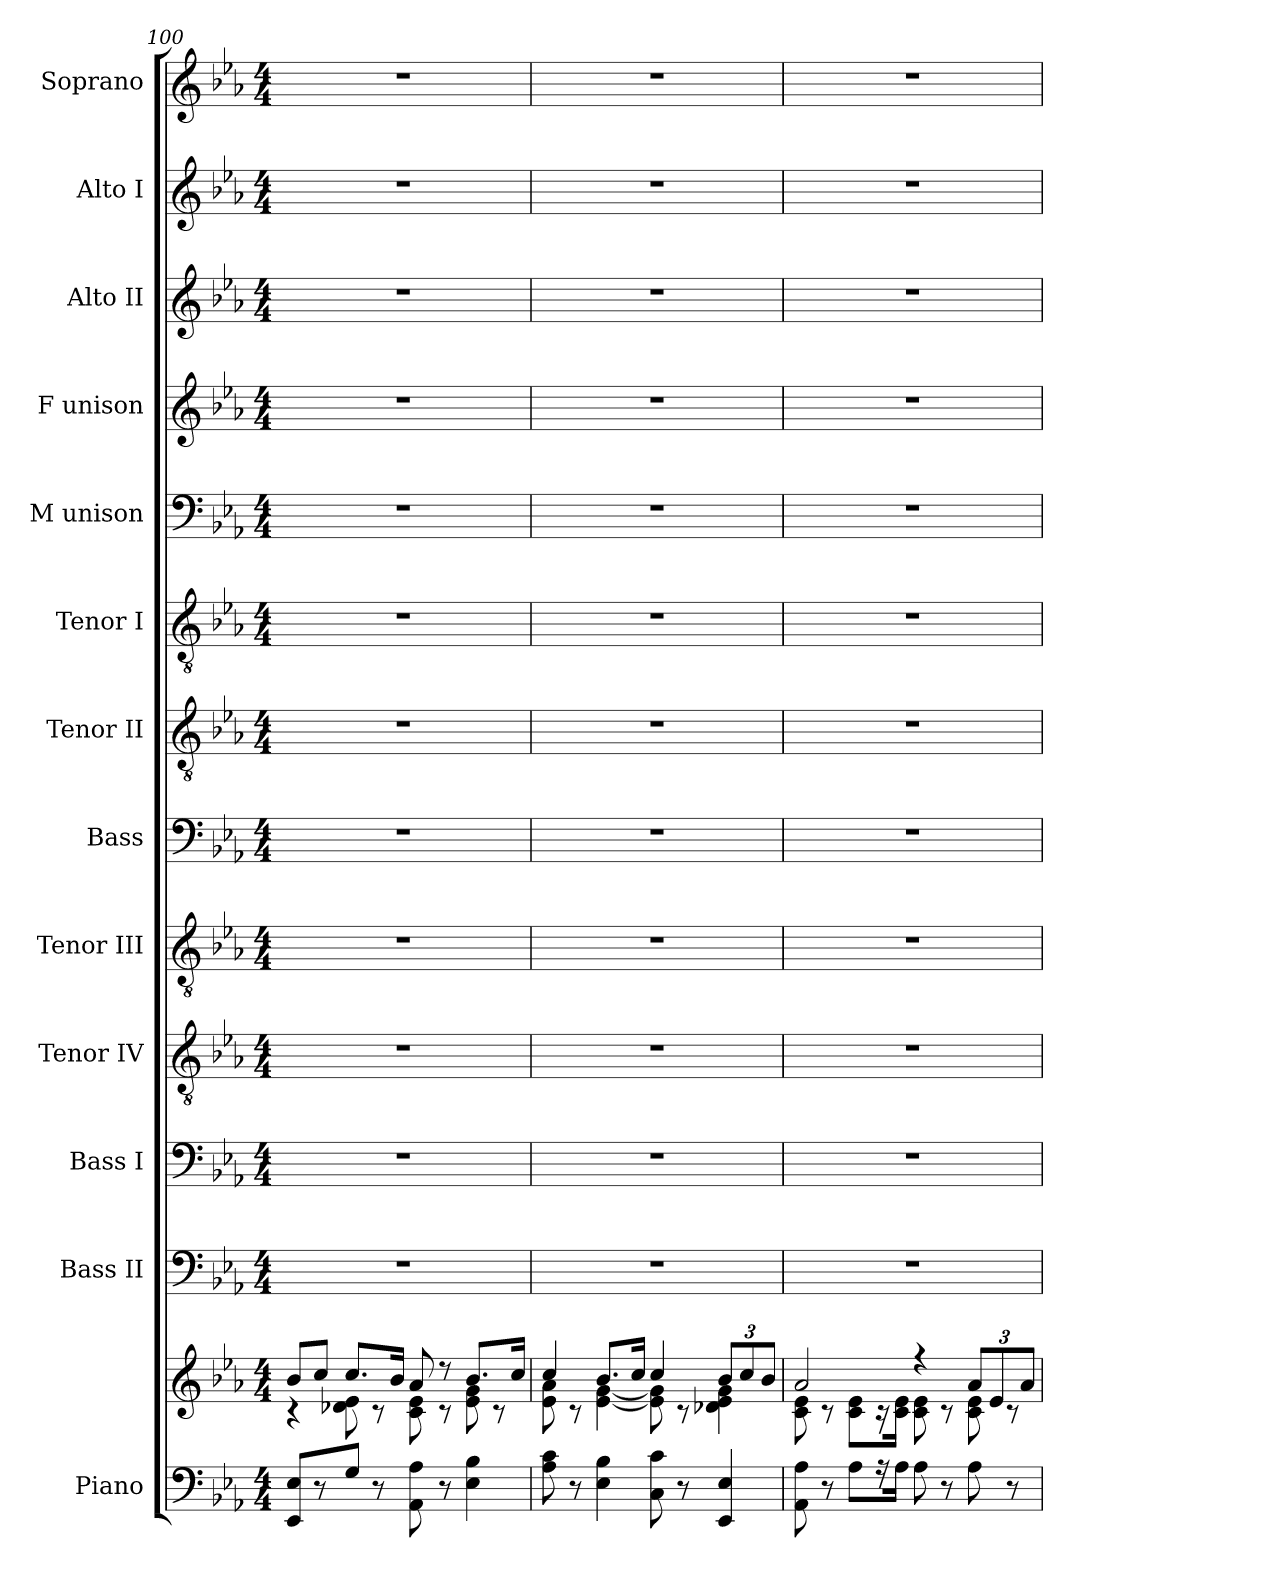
**kern	**kern	**kern	**kern	**kern	**kern	**kern	**kern	**kern	**kern	**kern	**kern	**kern	**kern
*part13	*part13	*part12	*part11	*part10	*part9	*part8	*part7	*part6	*part5	*part4	*part3	*part2	*part1
*staff14	*staff13	*staff12	*staff11	*staff10	*staff9	*staff8	*staff7	*staff6	*staff5	*staff4	*staff3	*staff2	*staff1
*I"Piano	*	*I"Bass II	*I"Bass I	*I"Tenor IV	*I"Tenor III	*I"Bass	*I"Tenor II	*I"Tenor I	*I"M unison	*I"F unison	*I"Alto II	*I"Alto I	*I"Soprano
*	*	*I'B.II	*I'B.I	*I'T.IV	*I'T.III	*I'B.	*I'T.II	*I'T.I	*I'M.u.	*I'F.u.	*I'A.II	*I'A.I	*I'S.
*clefF4	*clefG2	*clefF4	*clefF4	*clefGv2	*clefGv2	*clefF4	*clefGv2	*clefGv2	*clefF4	*clefG2	*clefG2	*clefG2	*clefG2
*k[b-e-a-]	*k[b-e-a-]	*k[b-e-a-]	*k[b-e-a-]	*k[b-e-a-]	*k[b-e-a-]	*k[b-e-a-]	*k[b-e-a-]	*k[b-e-a-]	*k[b-e-a-]	*k[b-e-a-]	*k[b-e-a-]	*k[b-e-a-]	*k[b-e-a-]
*M4/4	*M4/4	*M4/4	*M4/4	*M4/4	*M4/4	*M4/4	*M4/4	*M4/4	*M4/4	*M4/4	*M4/4	*M4/4	*M4/4
=100	=100	=100	=100	=100	=100	=100	=100	=100	=100	=100	=100	=100	=100
*	*^	*	*	*	*	*	*	*	*	*	*	*	*
8EE-/ 8E-/L	8b-/L	4rc	1r	1r	1r	1r	1r	1r	1r	1r	1r	1r	1r	1r
8r	8cc/J	.	.	.	.	.	.	.	.	.	.	.	.	.
8G/J	8.cc/L	8d-X\ 8e-\	.	.	.	.	.	.	.	.	.	.	.	.
8r	.	8rc	.	.	.	.	.	.	.	.	.	.	.	.
.	16b-/Jk	.	.	.	.	.	.	.	.	.	.	.	.	.
8AA-\ 8A-\	8a-/	8c\ 8e-\	.	.	.	.	.	.	.	.	.	.	.	.
8r	8r	8rc	.	.	.	.	.	.	.	.	.	.	.	.
4E-\ 4B-\	8.b-/L	8e-\ 8g\	.	.	.	.	.	.	.	.	.	.	.	.
.	.	8rc	.	.	.	.	.	.	.	.	.	.	.	.
.	16cc/Jk	.	.	.	.	.	.	.	.	.	.	.	.	.
=101	=101	=101	=101	=101	=101	=101	=101	=101	=101	=101	=101	=101	=101	=101
8A-\ 8c\	4cc/	8e-\ 8a-\	1r	1r	1r	1r	1r	1r	1r	1r	1r	1r	1r	1r
8r	.	8rc	.	.	.	.	.	.	.	.	.	.	.	.
4E-\ 4B-\	8.b-/L	[4e-\ [4g\	.	.	.	.	.	.	.	.	.	.	.	.
.	16cc/Jk	.	.	.	.	.	.	.	.	.	.	.	.	.
8C\ 8c\	4cc/	8e-\] 8g\]	.	.	.	.	.	.	.	.	.	.	.	.
8r	.	8rc	.	.	.	.	.	.	.	.	.	.	.	.
*	*Xbrackettup	*	*	*	*	*	*	*	*	*	*	*	*	*
4EE-/ 4E-/	12b-/L	4d-X\ 4e-\ 4g\	.	.	.	.	.	.	.	.	.	.	.	.
.	12cc/	.	.	.	.	.	.	.	.	.	.	.	.	.
.	12b-/J	.	.	.	.	.	.	.	.	.	.	.	.	.
=102	=102	=102	=102	=102	=102	=102	=102	=102	=102	=102	=102	=102	=102	=102
8AA-\ 8A-\	2a-/	8c\ 8e-\	1r	1r	1r	1r	1r	1r	1r	1r	1r	1r	1r	1r
8r	.	8rc	.	.	.	.	.	.	.	.	.	.	.	.
8A-\L	.	8c\ 8e-\L	.	.	.	.	.	.	.	.	.	.	.	.
16r	.	16r	.	.	.	.	.	.	.	.	.	.	.	.
16A-\Jk	.	16c\ 16e-\Jk	.	.	.	.	.	.	.	.	.	.	.	.
8A-\	4r	8c\ 8e-\	.	.	.	.	.	.	.	.	.	.	.	.
8r	.	8rc	.	.	.	.	.	.	.	.	.	.	.	.
8A-\	12a-/L	8c\ 8e-\	.	.	.	.	.	.	.	.	.	.	.	.
.	12e-/	.	.	.	.	.	.	.	.	.	.	.	.	.
8r	.	8rc	.	.	.	.	.	.	.	.	.	.	.	.
.	12a-/J	.	.	.	.	.	.	.	.	.	.	.	.	.
*	*v	*v	*	*	*	*	*	*	*	*	*	*	*	*
=	=	=	=	=	=	=	=	=	=	=	=	=	=
*-	*-	*-	*-	*-	*-	*-	*-	*-	*-	*-	*-	*-	*-
